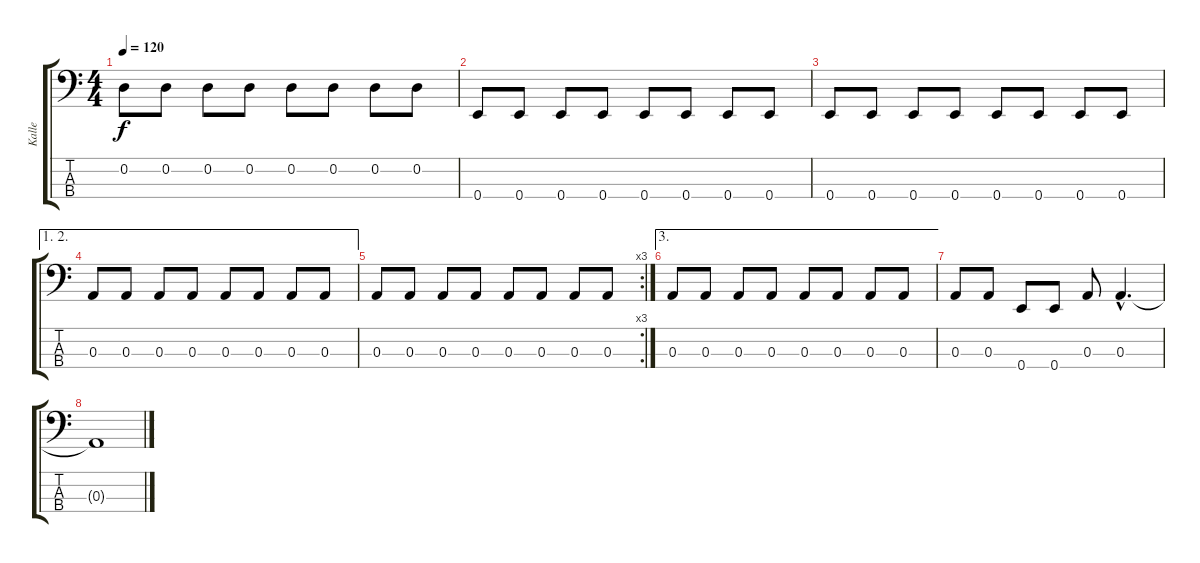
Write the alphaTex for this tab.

\track ("Kalle" "Kalle") {instrument electricbasspick}
\staff {score tabs}
\tuning (G2 D2 A1 E1) {hide}
\ts (4 4)
\tempo 120
\clef f4
\ks c
0.2.8{dy f} 0.2.8 0.2.8 0.2.8 0.2.8 0.2.8 0.2.8 0.2.8 |
0.4.8 0.4.8 0.4.8 0.4.8 0.4.8 0.4.8 0.4.8 0.4.8 |
0.4.8 0.4.8 0.4.8 0.4.8 0.4.8 0.4.8 0.4.8 0.4.8 |
\ae (1 2)
0.3.8 0.3.8 0.3.8 0.3.8 0.3.8 0.3.8 0.3.8 0.3.8 |
\rc 3
0.3.8 0.3.8 0.3.8 0.3.8 0.3.8 0.3.8 0.3.8 0.3.8 |
\ae 3
0.3.8 0.3.8 0.3.8 0.3.8 0.3.8 0.3.8 0.3.8 0.3.8 |
0.3.8 0.3.8 0.4.8 0.4.8 0.3.8 0.3{hac}.4{d} |
0.3{t}.1
